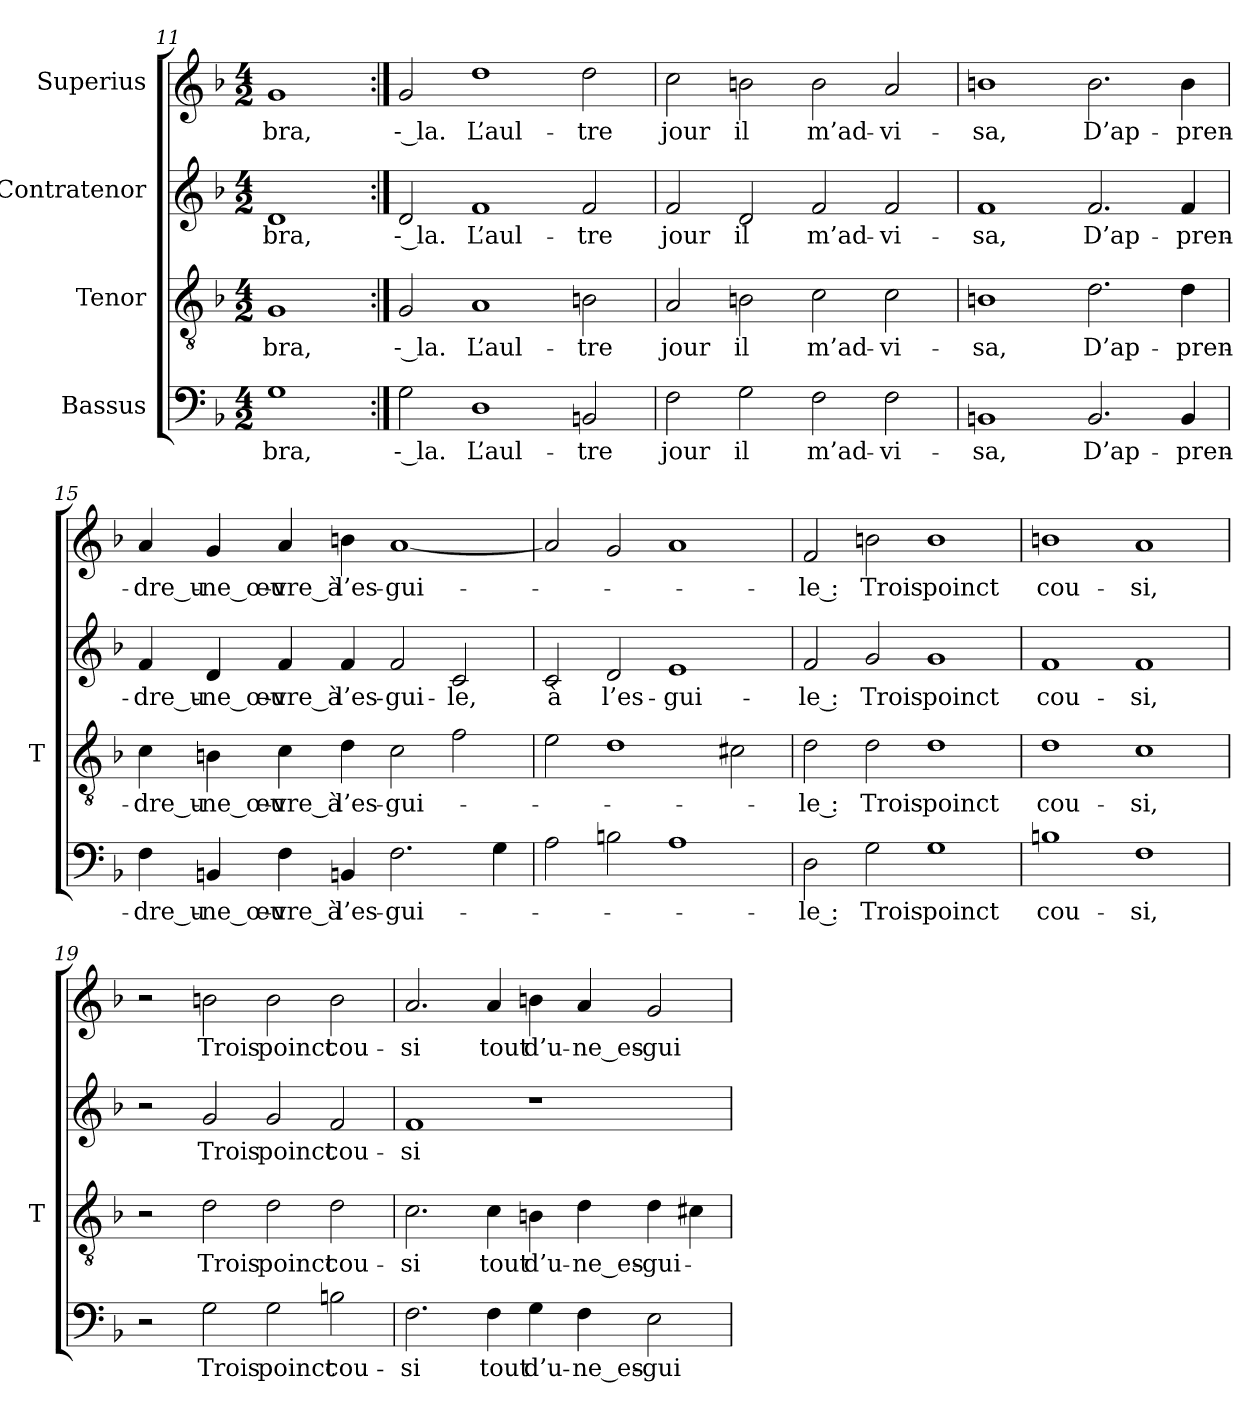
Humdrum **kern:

**kern	**text	**kern	**text	**kern	**text	**kern	**text
*part4	*part4	*part3	*part3	*part2	*part2	*part1	*part1
*staff4	*staff4	*staff3	*staff3	*staff2	*staff2	*staff1	*staff1
*I"Bassus	*	*I"Tenor	*	*I"Contratenor	*	*I"Superius	*
*	*	*I'T	*	*	*	*	*
*clefF4	*	*clefGv2	*	*clefG2	*	*clefG2	*
*k[b-]	*	*k[b-]	*	*k[b-]	*	*k[b-]	*
*M4/2	*	*M4/2	*	*M4/2	*	*M4/2	*
=11	=11	=11	=11	=11	=11	=11	=11
1G	-bra,	1G	-bra,	1d	-bra,	1g	-bra,
=12:|!	=12:|!	=12:|!	=12:|!	=12:|!	=12:|!	=12:|!	=12:|!
2G	-- la.	2G	-- la.	2d	-- la.	2g	-- la.
1D	L’aul-	1A	L’aul-	1f	L’aul-	1dd	L’aul-
2BBn	-tre	2B	-tre	2f	-tre	2dd	-tre
=13	=13	=13	=13	=13	=13	=13	=13
2F	-jour	2A	-jour	2f	-jour	2cc	-jour
2G	-il	2B	-il	2d	-il	2bn	-il
2F	m’ad-	2c	m’ad-	2f	m’ad-	2b	m’ad-
2F	vi-	2c	vi-	2f	vi-	2a	vi-
=14	=14	=14	=14	=14	=14	=14	=14
1BBn	-sa,	1B	-sa,	1f	-sa,	1bn	-sa,
2.BBi	D’ap-	2.d	D’ap-	2.f	D’ap-	2.b	D’ap-
4BB	pren-	4d	pren-	4f	pren-	4b	pren-
=15	=15	=15	=15	=15	=15	=15	=15
4F	dre_u-	4c	dre_u-	4f	dre_u-	4a	dre_u-
4BBn	ne_œu-	4B	ne_œu-	4d	ne_œu-	4g	ne_œu-
4F	-vre_à	4c	-vre_à	4f	-vre_à	4a	-vre_à
4BBn	l’es-	4d	l’es-	4f	l’es-	4bn	l’es-
2.F	gui-	2c	gui-	2f	gui-	[1a	gui-
.	.	2f	.	2c	-le,	.	.
4G	.	.	.	.	.	.	.
=16	=16	=16	=16	=16	=16	=16	=16
2A	.	2e	.	2c	-à	2a]	.
2Bn	.	1d	.	2d	l’es-	2g	.
1A	.	.	.	1e	gui-	1a	.
.	.	2c#X	.	.	.	.	.
=17	=17	=17	=17	=17	=17	=17	=17
2D	-le :	2d	-le :	2f	-le :	2f	-le :
2G	-Trois	2d	-Trois	2g	-Trois	2bn	-Trois
1G	-poinct	1d	-poinct	1g	-poinct	1b	-poinct
=18	=18	=18	=18	=18	=18	=18	=18
1Bn	cou-	1d	cou-	1f	cou-	1bn	cou-
1F	-si,	1c	-si,	1f	-si,	1a	-si,
=19	=19	=19	=19	=19	=19	=19	=19
2r	.	2r	.	2r	.	2r	.
2G	-Trois	2d	-Trois	2g	-Trois	2bn	-Trois
2G	-poinct	2d	-poinct	2g	-poinct	2b	-poinct
2Bn	cou-	2di	cou-	2f	cou-	2b	cou-
=20	=20	=20	=20	=20	=20	=20	=20
2.F	-si	2.c	-si	1f	-si	2.a	-si
4F	-tout	4c	-tout	.	.	4a	-tout
4G	d’u-	4B	d’u-	1r	.	4bn	d’u-
4F	ne_es-	4d	ne_es-	.	.	4a	ne_es-
2E	gui-	4d	gui-	.	.	2g	gui-
.	.	4c#X	.	.	.	.	.
=	=	=	=	=	=	=	=
*-	*-	*-	*-	*-	*-	*-	*-
